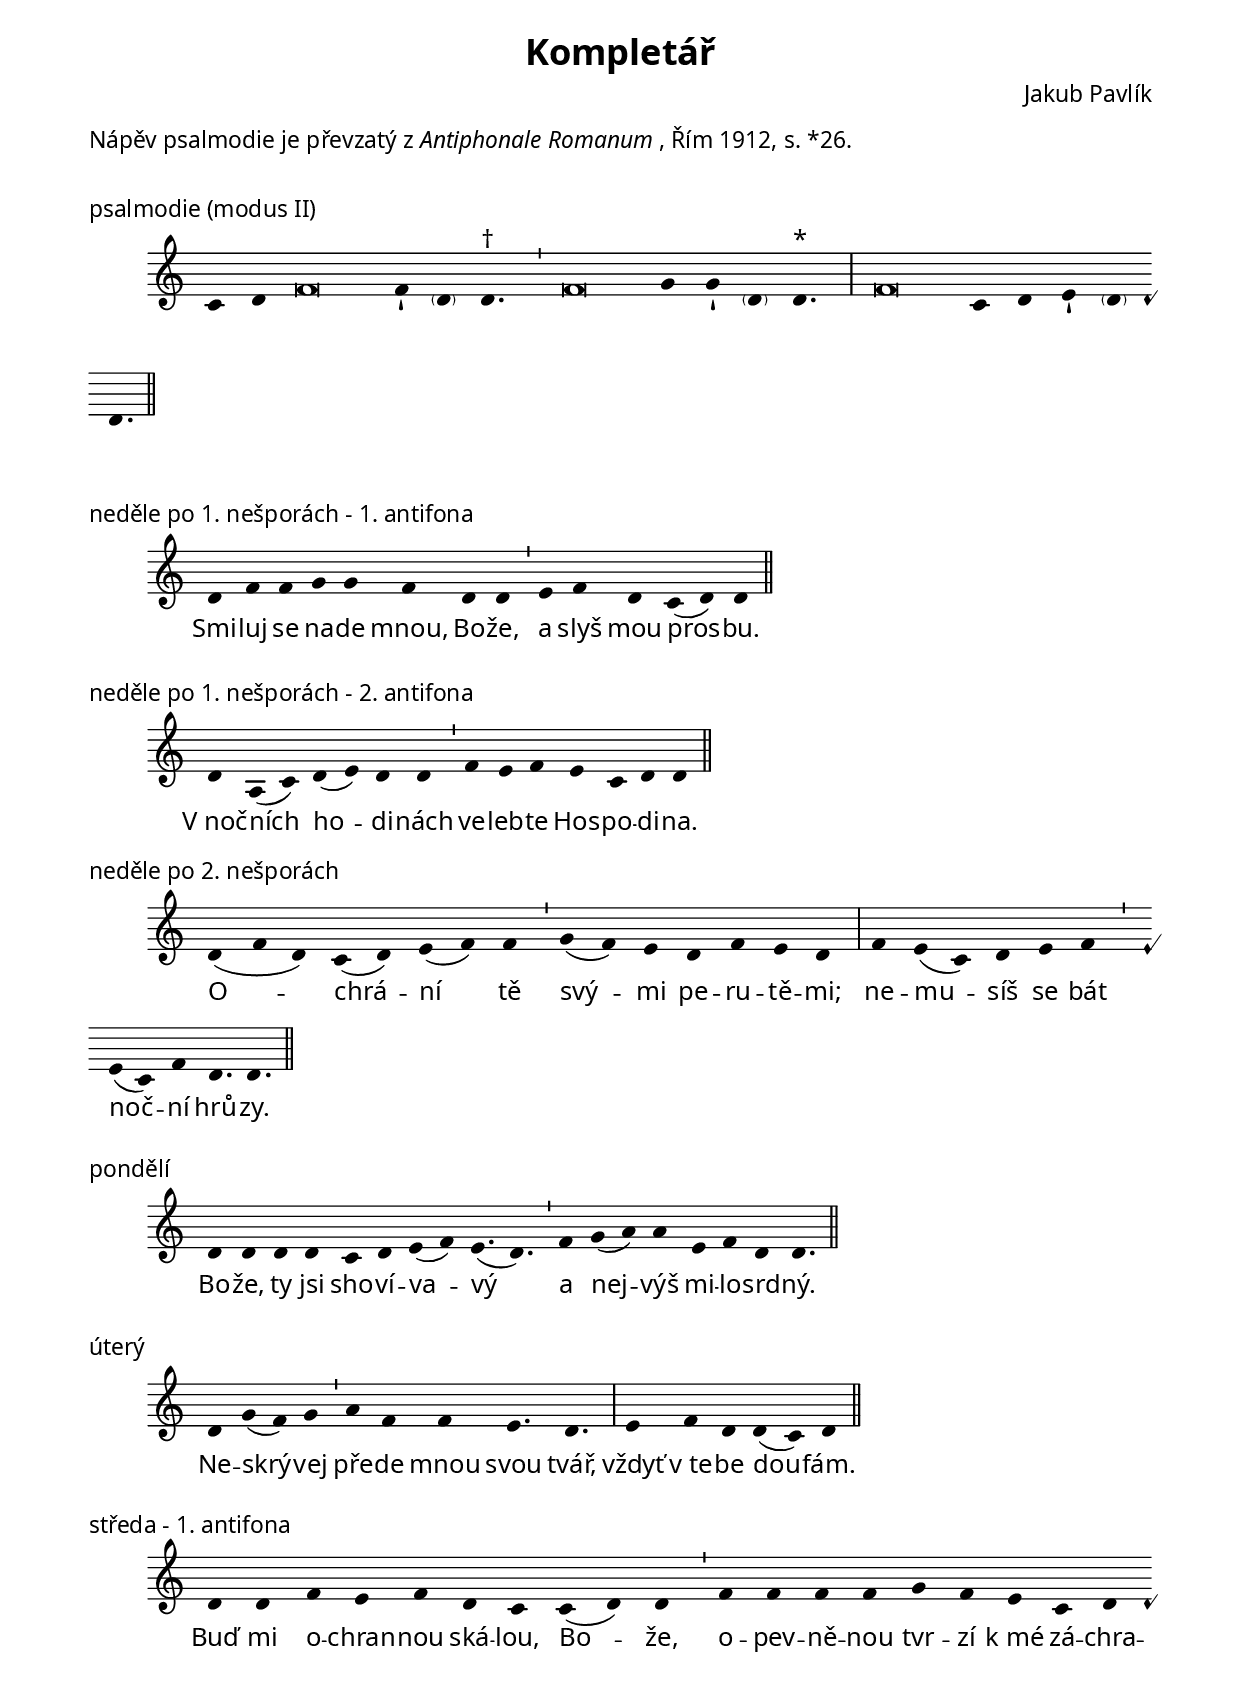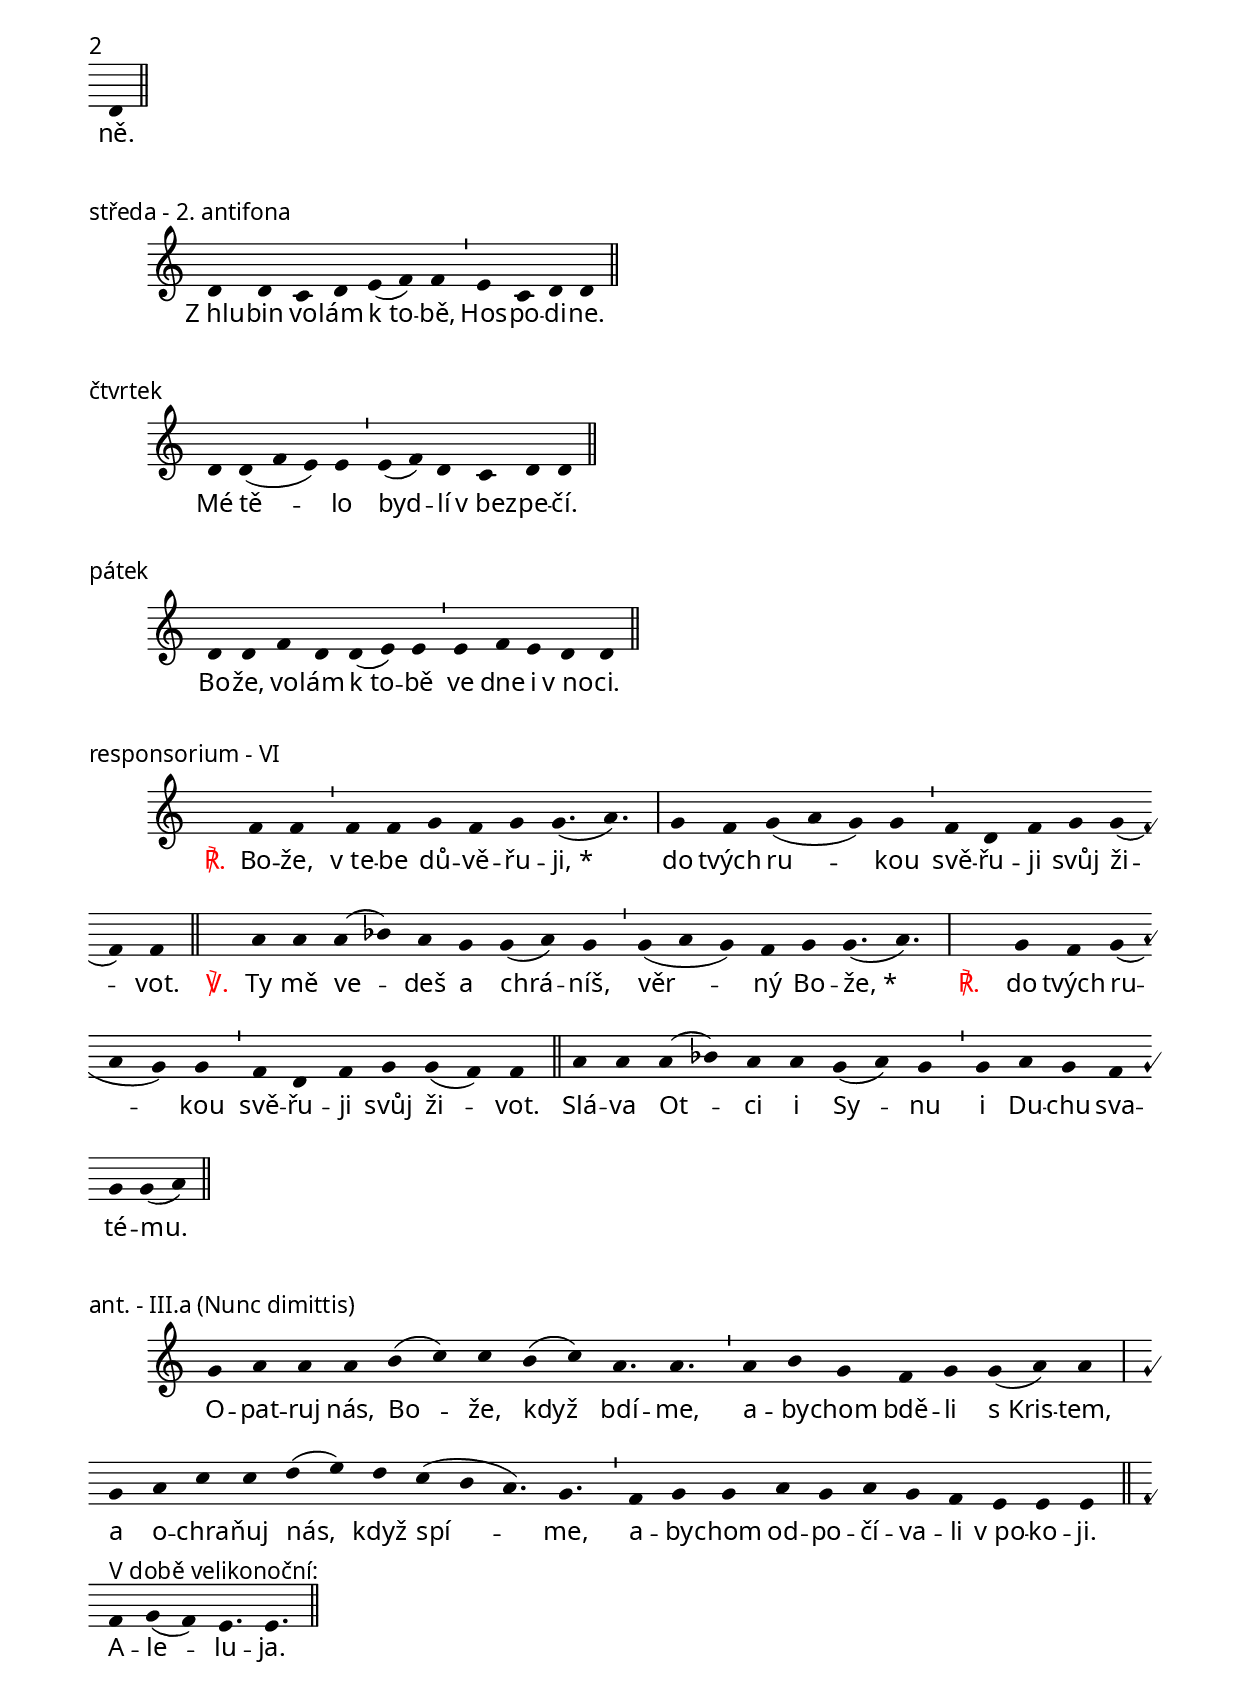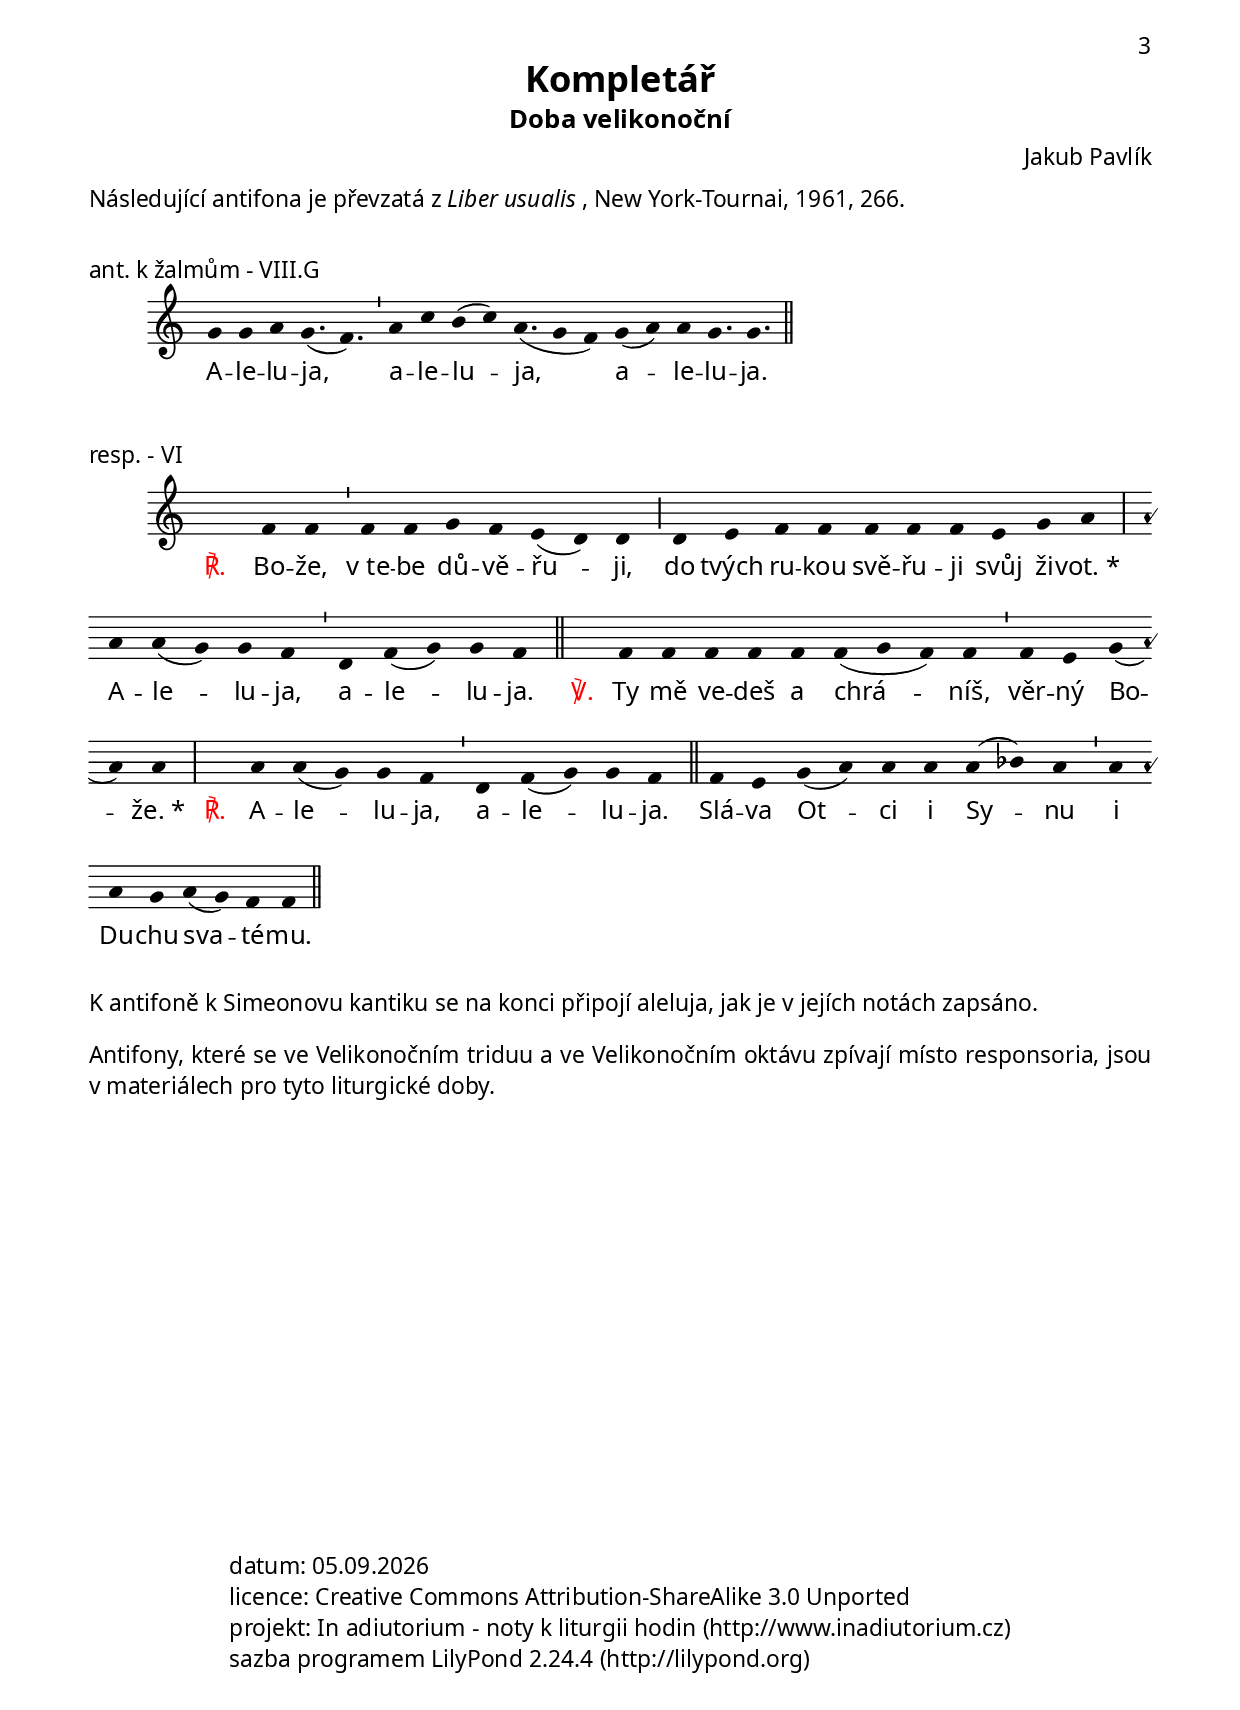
\version "2.12.3"

\header {
  title = "Kompletář"
  composer = "Jakub Pavlík"
}

\include "spolecne.ly"
\include "dilyresponsorii.ly"

\paper {
  ragged-bottom=##f
  ragged-last-bottom=##f
  
  % kvuli poznamce na zacatku, aby se k ni neprilepil titulek prvni antifony
  markup-markup-spacing #'minimum-distance = #5
}

\markup {
  \wordwrap {
    Nápěv psalmodie je převzatý z \italic{Antiphonale Romanum}, Řím 1912, s. *26.
  }
}

\score {
  \relative c' {
    \choralniRezim
    
    c d f\breve f4-| \parenthesize d d4.^\markup\large\Dagger \barMin
    f\breve g4 g-| \parenthesize d d4.^\markup\large{*} \barMax 
    f\breve c4 d e-| \parenthesize d d4. \barFinalis
  }
  \header {
    quid = "psalmodie"
    modus = "II"
    differentia = ""
    piece = "psalmodie (modus II)"
    id = "psalmodie"
  }
}

\score {
  \relative c' {
    \choralniRezim

    d4 f f g g f d d \barMin e f d c( d) d \barFinalis
  }
  \addlyrics {
    Smi -- luj se na -- de mnou, Bo -- že, a slyš mou pros -- bu.
  }
  \header {
    quid = "1. ant."
    modus = "II"
    differentia = "D"
    piece = "neděle po 1. nešporách - 1. antifona"
    id = "nei1"
  }
}

\score {
  \relative c' {
    \choralniRezim
    d4 a( c) d( e) d d \barMin
    f4 e f e c d d4 \barFinalis
  }
  \addlyrics {
    V_noč -- ních ho -- di -- nách ve -- leb -- te Hos -- po -- di -- na.
  }
  \header {
    quid = "2. ant."
    modus = "II"
    differentia = "D"
    piece = "neděle po 1. nešporách - 2. antifona"
    id = "nei2"
  }
}

\score {
  \relative c' {
    \choralniRezim
    d4( f d) c( d) e( f) f \barMin
    g( f) e d f e d \barMax
    f e( c) d e f \barMin
    e( c) f d4. d4. \barFinalis
  }
  \addlyrics {
    O -- chrá -- ní tě svý -- mi pe -- ru -- tě -- mi;
    ne -- mu -- síš se bát noč -- ní hrů -- zy.
  }
  \header {
    quid = "ant."
    modus = "II"
    differentia = "D"
    piece = "neděle po 2. nešporách"
    id = "neii"
  }
}

\score {
  \relative c' {
    \choralniRezim
    d4 d d d c d e( f) e4.( d) \barMin f4 g( a) a e f d d4. \barFinalis
  }
  \addlyrics {
    Bo -- že, ty jsi sho -- ví -- va -- vý a nej -- výš mi -- lo -- srd -- ný.
  }
  \header {
    quid = "ant."
    modus = "II"
    differentia = "D"
    piece = "pondělí"
    id = "po"
  }
}

\score {
  \relative c' {
    \choralniRezim
    d4 g( f) g \barMin a f f e4. d \barMax
    e4 f d d( c) d \barFinalis
  }
  \addlyrics {
    Ne -- skrý -- vej pře -- de mnou svou tvář,
    vždyť v_te -- be dou -- fám.
  }
  \header {
    quid = "ant."
    modus = "II"
    differentia = "D"
    piece = "úterý"
    id = "ut"
  }
}

\score {
  \relative c' {
    \choralniRezim
    d4 d f e f d c c( d) d \barMin
    f f f f g f e c d d \barFinalis
  }
  \addlyrics {
    Buď mi o -- chran -- nou ská -- lou, Bo -- že,
    o -- pev -- ně -- nou tvr -- zí k_mé zá -- chra -- ně.
  }
  \header {
    quid = "1. ant."
    modus = "II"
    differentia = "D"
    piece = "středa - 1. antifona"
    id = "st1"
  }
}

\score {
  \relative c' {
    \choralniRezim
    d4 d c d e( f) f \barMin
    e c d d \barFinalis
  }
  \addlyrics {
    Z_hlu -- bin vo -- lám k_to -- bě, Hos -- po -- di -- ne.
  }
  \header {
    quid = "2. ant."
    modus = "II"
    differentia = "D"
    piece = "středa - 2. antifona"
    id = "st2"
  }
}

\score {
  \relative c' {
    \choralniRezim
    d4 d( f e) e \barMin e( f) d c d d \barFinalis
  }
  \addlyrics {
    Mé tě -- lo byd -- lí v_bez -- pe -- čí.
  }
  \header {
    quid = "ant."
    modus = "II"
    differentia = "D"
    piece = "čtvrtek"
    id = "ct"
  }
}

\score {
  \relative c' {
    \choralniRezim
    d4 d f d d( e) e \barMin e f e d d \barFinalis
  }
  \addlyrics {
    Bo -- že, vo -- lám k_to -- bě ve dne i v_no -- ci.
  }
  \header {
    quid = "ant."
    modus = "II"
    differentia = "D"
    piece = "pátek"
    id = "pa"
  }
}

\score {
  \relative c' {
    \choralniRezim
    
    % R
    \neviditelna f
    f4 f \barMin f f g f g g4.( a) \barMax
    g4 f g( a g) g \barMin f d f g g( f) f \barFinalis
    % V
    \neviditelna a
    a4 a a( bes) a g g( a) g \barMin g( a g) f g g4.( a) \barMax
    % R
    \neviditelna g
    g4 f g( a g) g \barMin f d f g g( f) f \barFinalis
    % Slava
    \respVIdoxologie \barFinalis
  }
  \addlyrics {
    \Response Bo -- že, v_te -- be dů -- vě -- řu -- ji,_*
    do tvých ru -- kou svě -- řu -- ji svůj ži -- vot.
    \Verse Ty mě ve -- deš a chrá -- níš, věr -- ný Bo -- že,_*
    \Response do tvých ru -- kou svě -- řu -- ji svůj ži -- vot.
    \textRespDoxologie
  }
  \header {
    quid = "resp."
    modus = "VI"
    piece = "responsorium - VI"
    id = "resp"
  }
}

\score {
  \relative c'' {
    \choralniRezim
    g4 a a a b( c) c b( c) a4. a \barMin
    a4 b g f g g( a) a \barMax
    g a c c d( e) d c( b a4.) g \barMin
    f4 g g a g a g f e e e \barFinalis
    f^\markup{V době velikonoční:} g( f) e4. e \barFinalis
  }
  \addlyrics {
    O -- pat -- ruj nás, Bo -- že, když bdí -- me,
    a -- by -- chom bdě -- li s_Kris -- tem,
    a o -- chra -- ňuj nás, když spí -- me,
    a -- by -- chom od -- po -- čí -- va -- li v_po -- ko -- ji.
    A -- le -- lu -- ja.
  }
  \header {
    quid = "ant."
    modus = "III"
    differentia = "a" 
    psalmus = "Nunc dimittis"
    piece = \markup {\sestavTitulek}
    id = "sim"
  }
}
  
\bookpart {
  \header {
    subtitle = "Doba velikonoční" 
  }
  
  % Tato cast obsahuje mene not a proto je lepsi, aby se, narozdil
  % od prvni casti, noty neroztahovaly na celou stranku, ale byly
  % nakupene nahore:
  \paper {
    ragged-bottom=##f
    ragged-last-bottom=##t
  }
  
  \markup {Následující antifona je převzatá z \italic{Liber usualis}, New York-Tournai, 1961, 266.}
  
  \score {
    \relative c'' {
      \choralniRezim
      g4 g a g4.( f) \barMin
      a4 c b( c) a4.( g4 f)
      g( a) a g4. g \barFinalis
    }
    \addlyrics {
      A -- le -- lu -- ja,
      a -- le -- lu -- ja,
      a -- le -- lu -- ja.
    }
    \header {
      quid = "ant. k žalmům"
      modus = "VIII"
      differentia = "G" 
      psalmus = ""
      id = "pasch"
      piece = \markup {\sestavTitulekBezZalmu}
      fons = "Liber usualis, New York-Tournai, 1961, 266."
    }
  }
  
  \score {
    \relative c' {
      \choralniRezim
      
      % R
      \neviditelna f
      f4 f \barMin f f g f e( d) d \barMaior
      d e f f f f f e g a \barMax
      \respVIalelujaResponsum \barFinalis
      % V
      \neviditelna f
      f4 f f f f f( g f) f \barMin f e g( a) a \barMax
      % R
      \neviditelna a
      \respVIalelujaResponsum \barFinalis
      % Slava
      \respVIalelujaDoxologie \barFinalis
    }
    \addlyrics {
      \Response Bo -- že, v_te -- be dů -- vě -- řu -- ji,
      do tvých ru -- kou svě -- řu -- ji svůj ži -- vot._* \textRespAleluja
      \Verse Ty mě ve -- deš a chrá -- níš, věr -- ný Bo -- že._*
      \Response \textRespAleluja
      \textRespDoxologie
    }
    \header {
      quid = "resp."
      modus = "VI"
      id = "paschresp"
      piece = \markup {\sestavTitulekResp}
    }
  }
  
  \markup\justify {K antifoně k Simeonovu kantiku se na konci připojí aleluja,
  jak je v jejích notách zapsáno.}
  
  \markup\justify {Antifony, které se ve Velikonočním triduu
  a ve Velikonočním oktávu zpívají místo responsoria, jsou
  "v materiálech" pro tyto liturgické doby.}
}